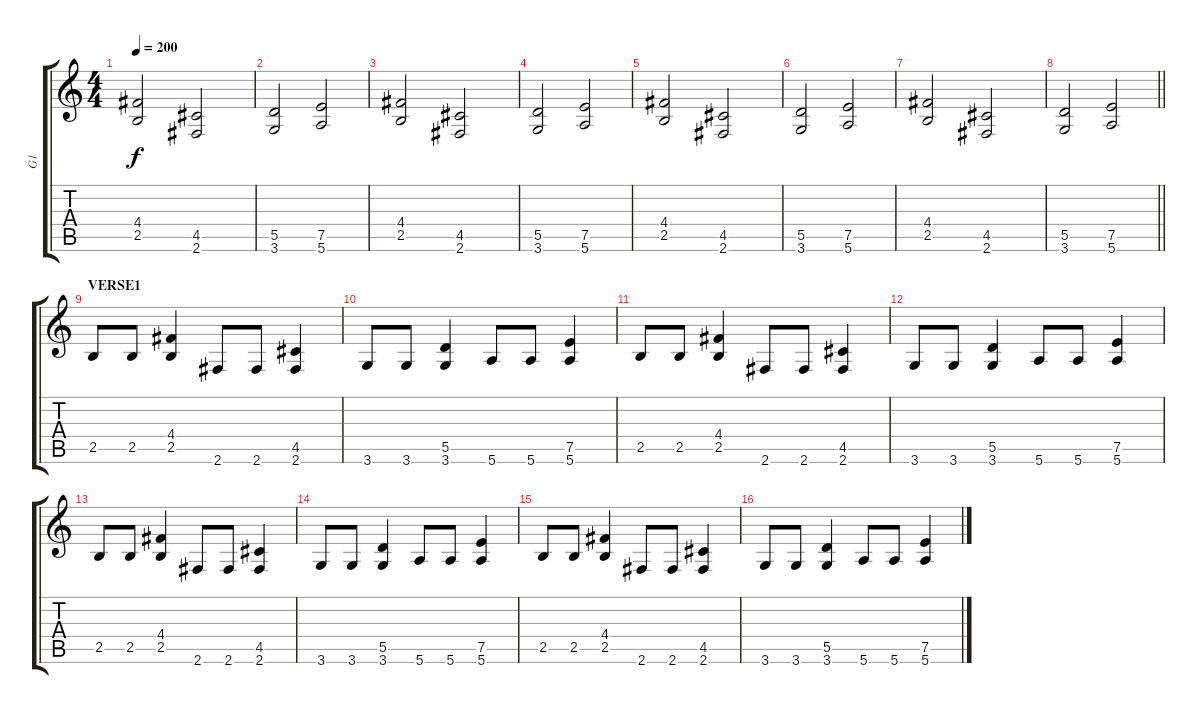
\track ("G1" "G1") {instrument distortionguitar}
\staff {score tabs}
\tuning (E4 B3 G3 D3 A2 E2) {hide}
\ts (4 4)
\tempo 200
\clef g2
\ks c
(4.4 2.5).2{dy f} (4.5 2.6).2 |
(5.5 3.6).2 (7.5 5.6).2 |
(4.4 2.5).2 (4.5 2.6).2 |
(5.5 3.6).2 (7.5 5.6).2 |
(4.4 2.5).2 (4.5 2.6).2 |
(5.5 3.6).2 (7.5 5.6).2 |
(4.4 2.5).2 (4.5 2.6).2 |
\barLineRight lightlight
(5.5 3.6).2 (7.5 5.6).2 |
\section ("" "VERSE1")
2.5.8 2.5.8 (4.4 2.5).4 2.6.8 2.6.8 (4.5 2.6).4 |
3.6.8 3.6.8 (5.5 3.6).4 5.6.8 5.6.8 (7.5 5.6).4 |
2.5.8 2.5.8 (4.4 2.5).4 2.6.8 2.6.8 (4.5 2.6).4 |
3.6.8 3.6.8 (5.5 3.6).4 5.6.8 5.6.8 (7.5 5.6).4 |
2.5.8 2.5.8 (4.4 2.5).4 2.6.8 2.6.8 (4.5 2.6).4 |
3.6.8 3.6.8 (5.5 3.6).4 5.6.8 5.6.8 (7.5 5.6).4 |
2.5.8 2.5.8 (4.4 2.5).4 2.6.8 2.6.8 (4.5 2.6).4 |
3.6.8 3.6.8 (5.5 3.6).4 5.6.8 5.6.8 (7.5 5.6).4
